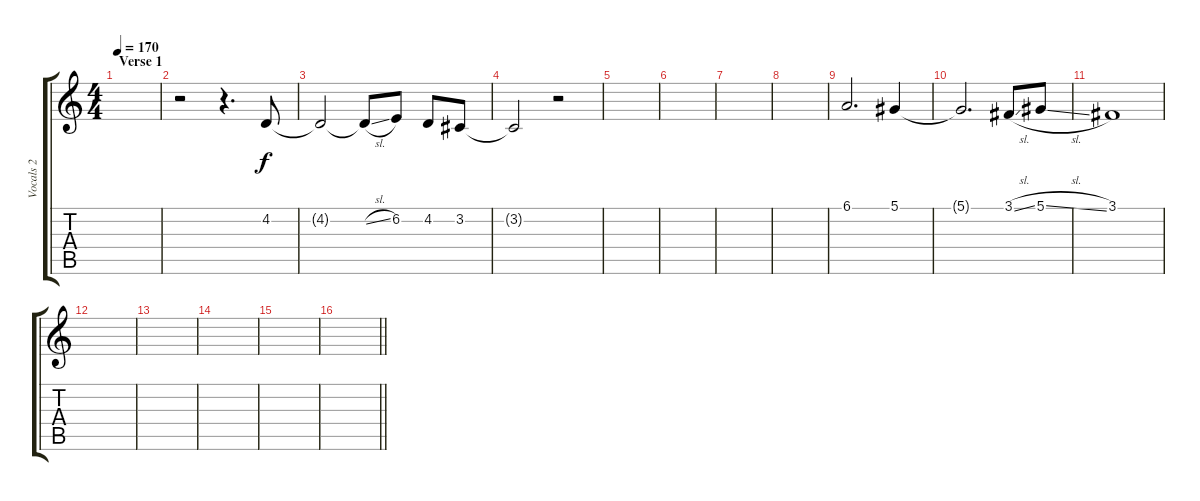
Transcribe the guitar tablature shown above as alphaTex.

\track ("Vocals 2" "Vocals 2") {instrument clarinet}
\staff {score tabs}
\tuning (Eb4 Bb3 Gb3 Db3 Ab2 Db2) {hide}
\ts (4 4)
\section ("" "Verse 1")
\tempo 170
\clef g2
\ks c
|
r.2 r.4{d} 4.2.8 |
4.2{t}.2 4.2{sl t}.8 6.2.8 4.2.8 3.2.8 |
3.2{t}.2 r.2 |
|
|
|
|
6.1.2{d} 5.1.4 |
5.1{t}.2{d} 3.1{sl}.8 5.1{sl}.8 |
3.1.1 |
|
|
|
|
\barLineRight lightlight
